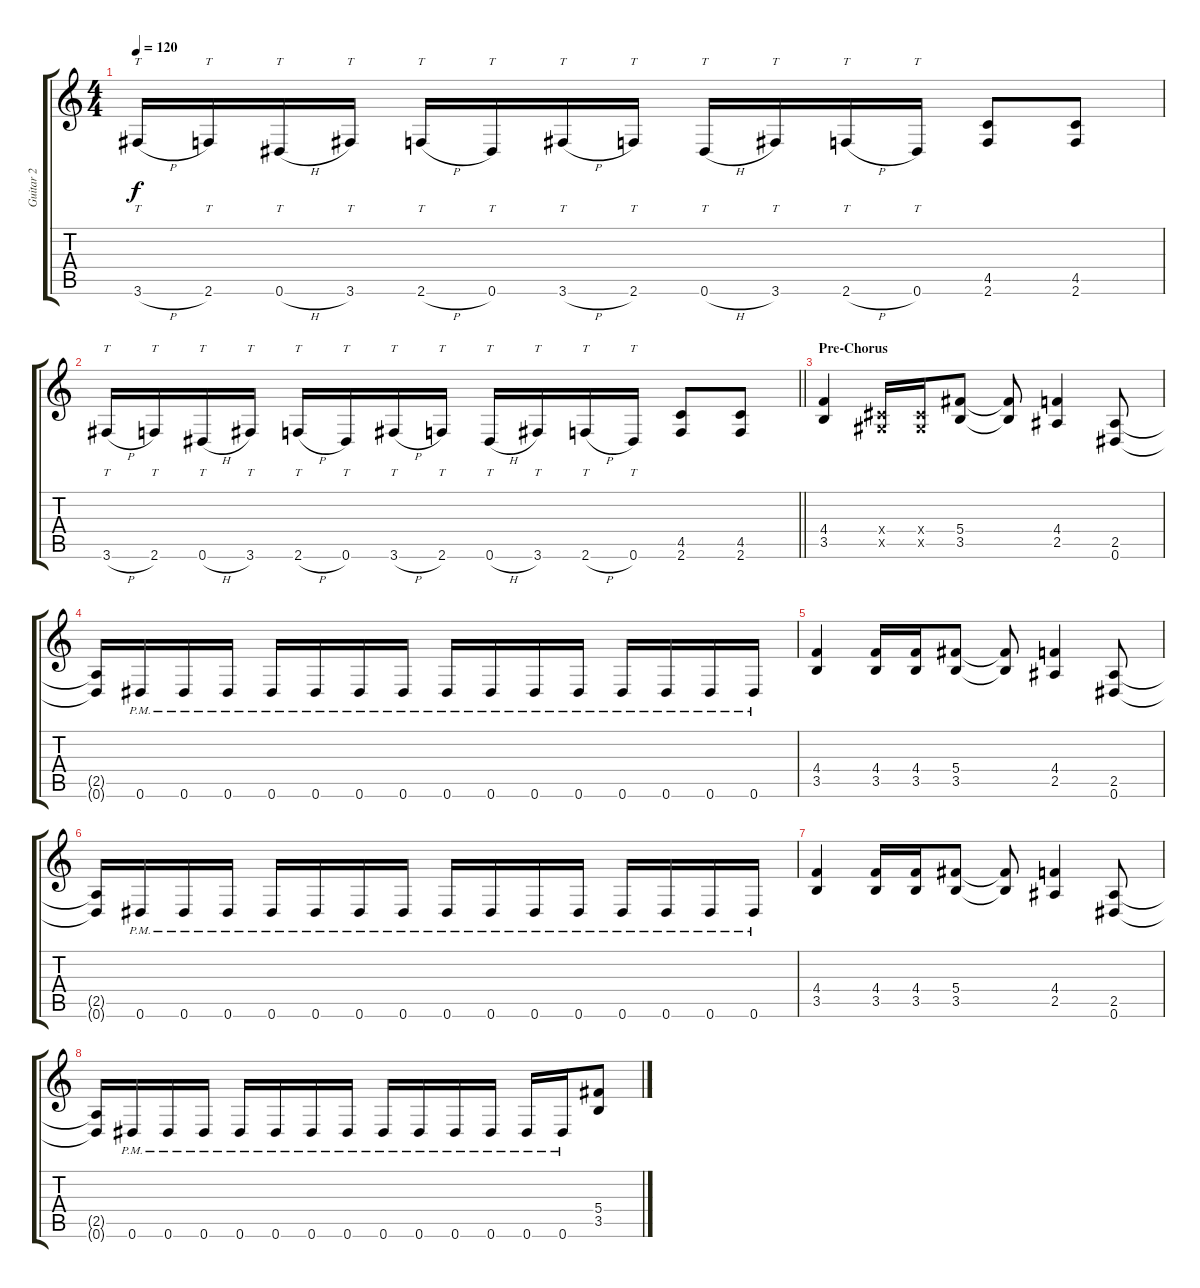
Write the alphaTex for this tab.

\track ("Guitar 2" "Guitar 2") {instrument distortionguitar}
\staff {score tabs}
\tuning (Eb4 Bb3 Gb3 Db3 Ab2 Eb2) {hide}
\ts (4 4)
\tempo 120
\clef g2
\ks c
3.6{h}.16{tt dy f} 2.6.16{tt} 0.6{h}.16{tt} 3.6.16{tt} 2.6{h}.16{tt} 0.6.16{tt} 3.6{h}.16{tt} 2.6.16{tt} 0.6{h}.16{tt} 3.6.16{tt} 2.6{h}.16{tt} 0.6.16{tt} (4.5 2.6).8 (4.5 2.6).8 |
\barLineRight lightlight
3.6{h}.16{tt} 2.6.16{tt} 0.6{h}.16{tt} 3.6.16{tt} 2.6{h}.16{tt} 0.6.16{tt} 3.6{h}.16{tt} 2.6.16{tt} 0.6{h}.16{tt} 3.6.16{tt} 2.6{h}.16{tt} 0.6.16{tt} (4.5 2.6).8 (4.5 2.6).8 |
\section ("" "Pre-Chorus")
(4.4 3.5).4 (0.4{x} 0.5{x}).16 (0.4{x} 0.5{x}).16 (5.4 3.5).8 (5.4{t} 3.5{t}).8 (4.4 2.5).4 (2.5 0.6).8 |
(2.5{t} 0.6{t}).16 0.6{pm}.16 0.6{pm}.16 0.6{pm}.16 0.6{pm}.16 0.6{pm}.16 0.6{pm}.16 0.6{pm}.16 0.6{pm}.16 0.6{pm}.16 0.6{pm}.16 0.6{pm}.16 0.6{pm}.16 0.6{pm}.16 0.6{pm}.16 0.6{pm}.16 |
(4.4 3.5).4 (4.4 3.5).16 (4.4 3.5).16 (5.4 3.5).8 (5.4{t} 3.5{t}).8 (4.4 2.5).4 (2.5 0.6).8 |
(2.5{t} 0.6{t}).16 0.6{pm}.16 0.6{pm}.16 0.6{pm}.16 0.6{pm}.16 0.6{pm}.16 0.6{pm}.16 0.6{pm}.16 0.6{pm}.16 0.6{pm}.16 0.6{pm}.16 0.6{pm}.16 0.6{pm}.16 0.6{pm}.16 0.6{pm}.16 0.6{pm}.16 |
(4.4 3.5).4 (4.4 3.5).16 (4.4 3.5).16 (5.4 3.5).8 (5.4{t} 3.5{t}).8 (4.4 2.5).4 (2.5 0.6).8 |
(2.5{t} 0.6{t}).16 0.6{pm}.16 0.6{pm}.16 0.6{pm}.16 0.6{pm}.16 0.6{pm}.16 0.6{pm}.16 0.6{pm}.16 0.6{pm}.16 0.6{pm}.16 0.6{pm}.16 0.6{pm}.16 0.6{pm}.16 0.6{pm}.16 (5.4 3.5).8
